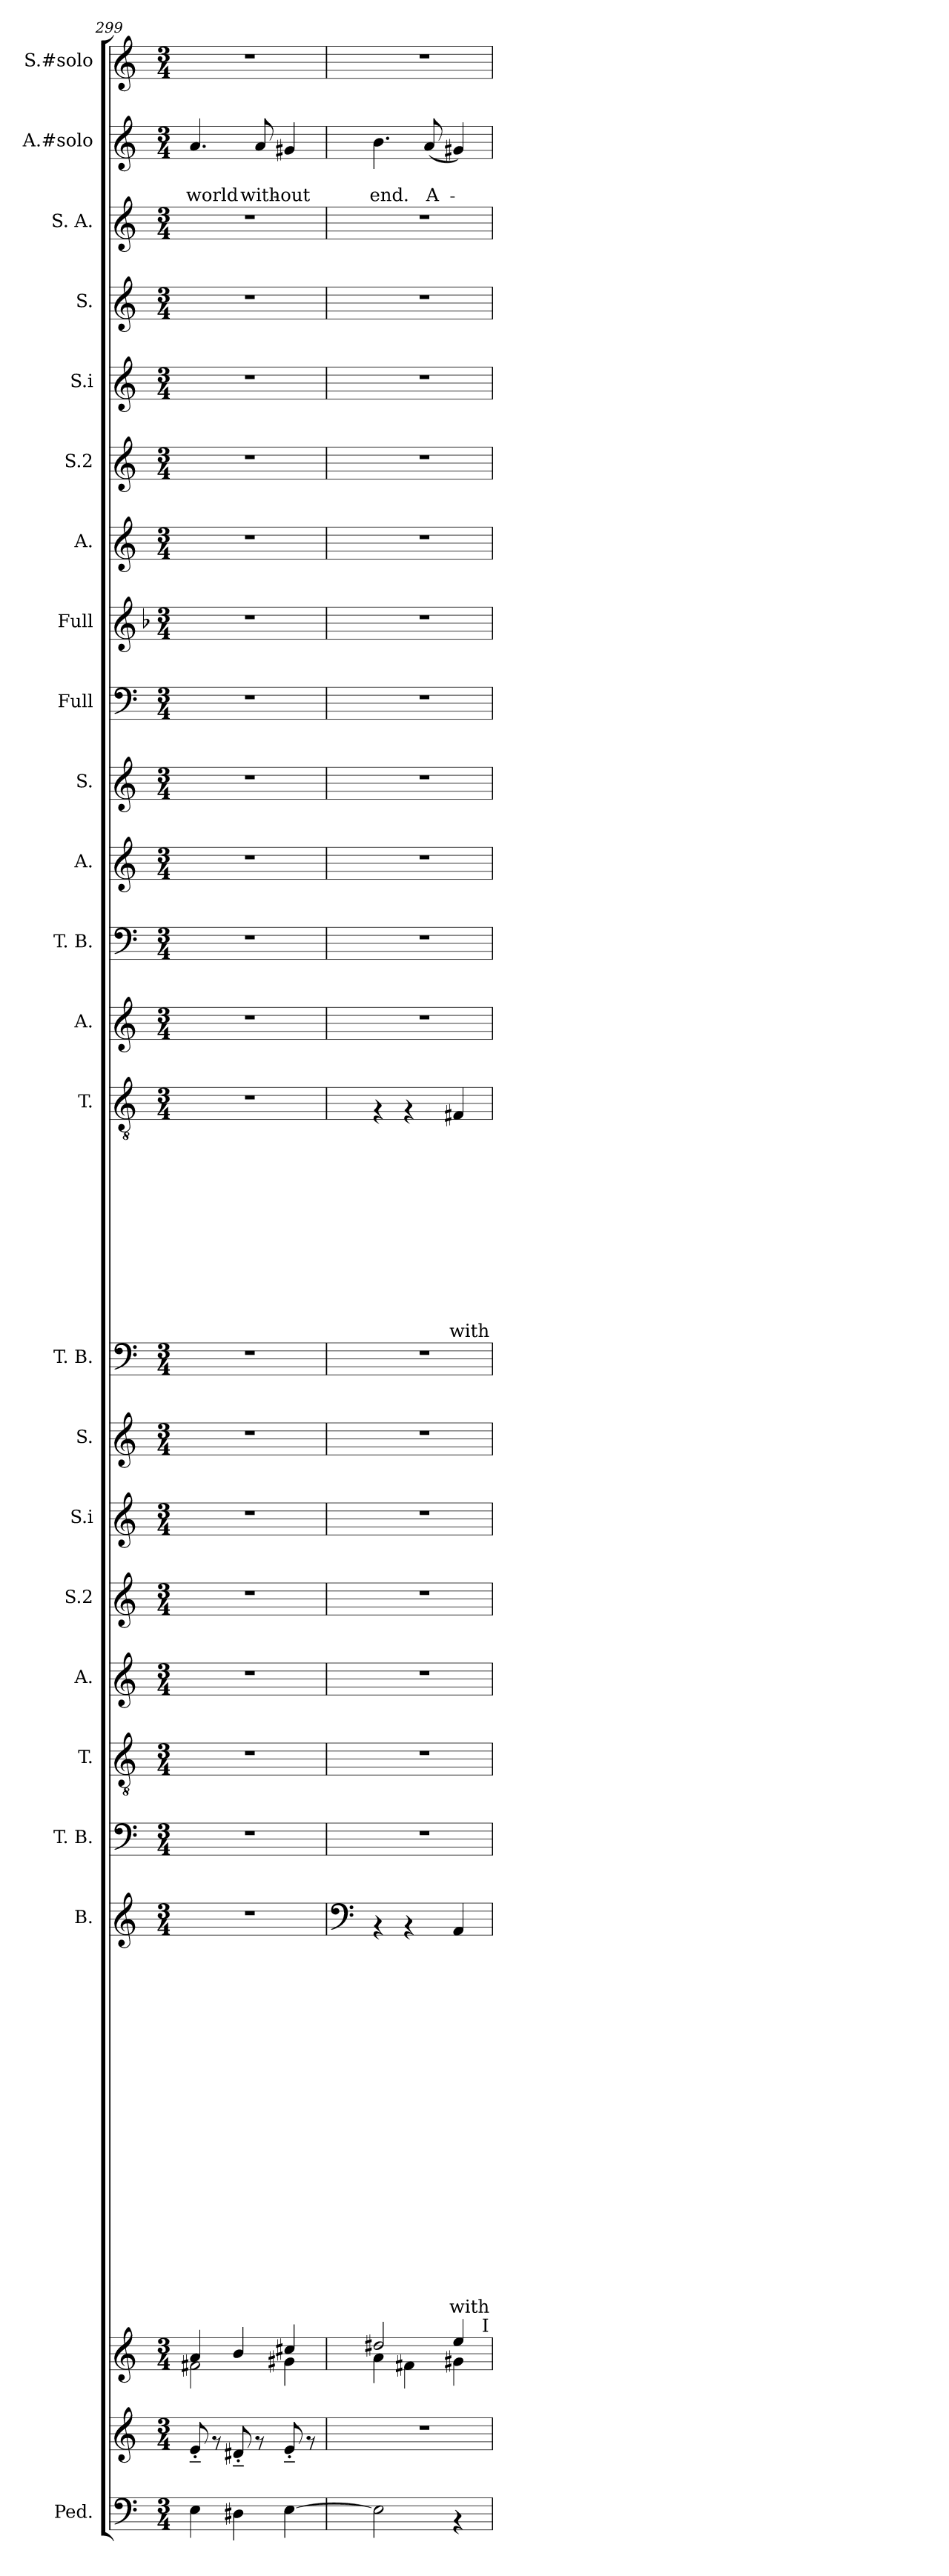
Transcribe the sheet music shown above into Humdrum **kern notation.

**kern	**kern	**kern	**kern	**text	**text	**text	**text	**text	**text	**text	**text	**text	**text	**text	**text	**text	**text	**text	**text	**text	**text	**text	**text	**text	**kern	**kern	**kern	**kern	**kern	**kern	**kern	**kern	**text	**text	**text	**text	**text	**text	**text	**text	**text	**text	**text	**text	**kern	**kern	**kern	**kern	**kern	**kern	**kern	**kern	**kern	**kern	**kern	**kern	**text	**text	**kern
*part25	*part24	*part23	*part22	*part22	*part22	*part22	*part22	*part22	*part22	*part22	*part22	*part22	*part22	*part22	*part22	*part22	*part22	*part22	*part22	*part22	*part22	*part22	*part22	*part22	*part21	*part20	*part19	*part18	*part17	*part16	*part15	*part14	*part14	*part14	*part14	*part14	*part14	*part14	*part14	*part14	*part14	*part14	*part14	*part14	*part13	*part12	*part11	*part10	*part9	*part8	*part7	*part6	*part5	*part4	*part3	*part2	*part2	*part2	*part1
*staff25	*staff24	*staff23	*staff22	*staff22	*staff22	*staff22	*staff22	*staff22	*staff22	*staff22	*staff22	*staff22	*staff22	*staff22	*staff22	*staff22	*staff22	*staff22	*staff22	*staff22	*staff22	*staff22	*staff22	*staff22	*staff21	*staff20	*staff19	*staff18	*staff17	*staff16	*staff15	*staff14	*staff14	*staff14	*staff14	*staff14	*staff14	*staff14	*staff14	*staff14	*staff14	*staff14	*staff14	*staff14	*staff13	*staff12	*staff11	*staff10	*staff9	*staff8	*staff7	*staff6	*staff5	*staff4	*staff3	*staff2	*staff2	*staff2	*staff1
*I"Ped.	*	*	*I"B.	*	*	*	*	*	*	*	*	*	*	*	*	*	*	*	*	*	*	*	*	*	*I"T. B.	*I"T.	*I"A.	*I"S.2	*I"S.i	*I"S.	*I"T. B.	*I"T.	*	*	*	*	*	*	*	*	*	*	*	*	*I"A.	*I"T. B.	*I"A.	*I"S.	*I"Full	*I"Full	*I"A.	*I"S.2	*I"S.i	*I"S.	*I"S. A.	*I"A.#solo	*	*	*I"S.#solo
*I'Ped.	*	*	*	*	*	*	*	*	*	*	*	*	*	*	*	*	*	*	*	*	*	*	*	*	*I'T. B.	*I'T.	*I'A.	*I'S.2	*I'S.i	*I'S.	*I'T. B.	*I'T.	*	*	*	*	*	*	*	*	*	*	*	*	*	*I'T. B.	*I'A.	*I'S.	*	*	*I'A.	*I'S.2	*I'S.i	*I'S.	*I'S. A.	*I'A.#solo	*	*	*I'S.#solo
*clefF4	*clefG2	*clefG2	*clefG2	*	*	*	*	*	*	*	*	*	*	*	*	*	*	*	*	*	*	*	*	*	*clefF4	*clefGv2	*clefG2	*clefG2	*clefG2	*clefG2	*clefF4	*clefGv2	*	*	*	*	*	*	*	*	*	*	*	*	*clefG2	*clefF4	*clefG2	*clefG2	*clefF4	*clefG2	*clefG2	*clefG2	*clefG2	*clefG2	*clefG2	*clefG2	*	*	*clefG2
*	*	*	*	*	*	*	*	*	*	*	*	*	*	*	*	*	*	*	*	*	*	*	*	*	*	*	*	*	*	*	*	*	*	*	*	*	*	*	*	*	*	*	*	*	*	*	*	*	*	*ITrd3c5	*	*	*	*	*	*	*	*	*
*k[]	*k[]	*k[]	*k[]	*	*	*	*	*	*	*	*	*	*	*	*	*	*	*	*	*	*	*	*	*	*k[]	*k[]	*k[]	*k[]	*k[]	*k[]	*k[]	*k[]	*	*	*	*	*	*	*	*	*	*	*	*	*k[]	*k[]	*k[]	*k[]	*k[]	*k[]	*k[]	*k[]	*k[]	*k[]	*k[]	*k[]	*	*	*k[]
*C:	*C:	*C:	*C:	*	*	*	*	*	*	*	*	*	*	*	*	*	*	*	*	*	*	*	*	*	*C:	*C:	*C:	*C:	*C:	*C:	*C:	*C:	*	*	*	*	*	*	*	*	*	*	*	*	*C:	*C:	*C:	*C:	*C:	*C:	*C:	*C:	*C:	*C:	*C:	*C:	*	*	*C:
*M3/4	*M3/4	*M3/4	*M3/4	*	*	*	*	*	*	*	*	*	*	*	*	*	*	*	*	*	*	*	*	*	*M3/4	*M3/4	*M3/4	*M3/4	*M3/4	*M3/4	*M3/4	*M3/4	*	*	*	*	*	*	*	*	*	*	*	*	*M3/4	*M3/4	*M3/4	*M3/4	*M3/4	*M3/4	*M3/4	*M3/4	*M3/4	*M3/4	*M3/4	*M3/4	*	*	*M3/4
=299	=299	=299	=299	=299	=299	=299	=299	=299	=299	=299	=299	=299	=299	=299	=299	=299	=299	=299	=299	=299	=299	=299	=299	=299	=299	=299	=299	=299	=299	=299	=299	=299	=299	=299	=299	=299	=299	=299	=299	=299	=299	=299	=299	=299	=299	=299	=299	=299	=299	=299	=299	=299	=299	=299	=299	=299	=299	=299	=299
*	*	*^	*	*	*	*	*	*	*	*	*	*	*	*	*	*	*	*	*	*	*	*	*	*	*	*	*	*	*	*	*	*	*	*	*	*	*	*	*	*	*	*	*	*	*	*	*	*	*	*	*	*	*	*	*	*	*	*	*
!	!	!	!	!	!	!	!	!	!	!	!	!	!	!	!	!	!	!	!	!	!	!	!	!	!	!	!	!	!	!	!	!	!	!	!	!	!	!	!	!	!	!	!	!	!	!	!	!	!	!	!	!	!	!	!	!	!	!	!LO:LY:b	!
4E\	8e~<'</	4a/	2f#X\	2.r	.	.	.	.	.	.	.	.	.	.	.	.	.	.	.	.	.	.	.	.	.	2.r	2.r	2.r	2.r	2.r	2.r	2.r	2.r	.	.	.	.	.	.	.	.	.	.	.	.	2.r	2.r	2.r	2.r	2.r	2.r	2.r	2.r	2.r	2.r	2.r	4.a/	.	world	2.r
.	8rf	.	.	.	.	.	.	.	.	.	.	.	.	.	.	.	.	.	.	.	.	.	.	.	.	.	.	.	.	.	.	.	.	.	.	.	.	.	.	.	.	.	.	.	.	.	.	.	.	.	.	.	.	.	.	.	.	.	.	.
4D#X\	8d#X~<'</	4b/	.	.	.	.	.	.	.	.	.	.	.	.	.	.	.	.	.	.	.	.	.	.	.	.	.	.	.	.	.	.	.	.	.	.	.	.	.	.	.	.	.	.	.	.	.	.	.	.	.	.	.	.	.	.	.	.	.	.
!	!	!	!	!	!	!	!	!	!	!	!	!	!	!	!	!	!	!	!	!	!	!	!	!	!	!	!	!	!	!	!	!	!	!	!	!	!	!	!	!	!	!	!	!	!	!	!	!	!	!	!	!	!	!	!	!	!	!	!LO:LY:b	!
.	8rf	.	.	.	.	.	.	.	.	.	.	.	.	.	.	.	.	.	.	.	.	.	.	.	.	.	.	.	.	.	.	.	.	.	.	.	.	.	.	.	.	.	.	.	.	.	.	.	.	.	.	.	.	.	.	.	8a/	.	with-	.
!	!	!	!	!	!	!	!	!	!	!	!	!	!	!	!	!	!	!	!	!	!	!	!	!	!	!	!	!	!	!	!	!	!	!	!	!	!	!	!	!	!	!	!	!	!	!	!	!	!	!	!	!	!	!	!	!	!	!	!LO:LY:b	!
[>4E\	8e~<'</	4cc#X/	4g#X\	.	.	.	.	.	.	.	.	.	.	.	.	.	.	.	.	.	.	.	.	.	.	.	.	.	.	.	.	.	.	.	.	.	.	.	.	.	.	.	.	.	.	.	.	.	.	.	.	.	.	.	.	.	4g#X/	.	-out	.
.	8rf	.	.	.	.	.	.	.	.	.	.	.	.	.	.	.	.	.	.	.	.	.	.	.	.	.	.	.	.	.	.	.	.	.	.	.	.	.	.	.	.	.	.	.	.	.	.	.	.	.	.	.	.	.	.	.	.	.	.	.
*	*	*v	*v	*	*	*	*	*	*	*	*	*	*	*	*	*	*	*	*	*	*	*	*	*	*	*	*	*	*	*	*	*	*	*	*	*	*	*	*	*	*	*	*	*	*	*	*	*	*	*	*	*	*	*	*	*	*	*	*	*
!!LO:PB:g=z
=300	=300	=300	=300	=300	=300	=300	=300	=300	=300	=300	=300	=300	=300	=300	=300	=300	=300	=300	=300	=300	=300	=300	=300	=300	=300	=300	=300	=300	=300	=300	=300	=300	=300	=300	=300	=300	=300	=300	=300	=300	=300	=300	=300	=300	=300	=300	=300	=300	=300	=300	=300	=300	=300	=300	=300	=300	=300	=300	=300
*	*	*	*clefF4	*	*	*	*	*	*	*	*	*	*	*	*	*	*	*	*	*	*	*	*	*	*	*	*	*	*	*	*	*	*	*	*	*	*	*	*	*	*	*	*	*	*	*	*	*	*	*	*	*	*	*	*	*	*	*	*
*	*	*^	*	*	*	*	*	*	*	*	*	*	*	*	*	*	*	*	*	*	*	*	*	*	*	*	*	*	*	*	*	*	*	*	*	*	*	*	*	*	*	*	*	*	*	*	*	*	*	*	*	*	*	*	*	*	*	*	*
!	!	!	!	!	!	!	!	!	!	!	!	!	!	!	!	!	!	!	!	!	!	!	!	!	!	!	!	!	!	!	!	!	!	!	!	!	!	!	!	!	!	!	!	!	!	!	!	!	!	!	!	!	!	!	!	!	!	!	!LO:LY:b	!
*	*	*	*^	*	*	*	*	*	*	*	*	*	*	*	*	*	*	*	*	*	*	*	*	*	*	*	*	*	*	*	*	*	*	*	*	*	*	*	*	*	*	*	*	*	*	*	*	*	*	*	*	*	*	*	*	*	*	*	*	*
2E\]	2.r	2dd#X/	4a\	2ryy	4rAA	.	.	.	.	.	.	.	.	.	.	.	.	.	.	.	.	.	.	.	.	.	2.r	2.r	2.r	2.r	2.r	2.r	2.r	4rF	.	.	.	.	.	.	.	.	.	.	.	.	2.r	2.r	2.r	2.r	2.r	2.r	2.r	2.r	2.r	2.r	2.r	4.b\	.	end.	2.r
.	.	.	4f#X\	.	4rAA	.	.	.	.	.	.	.	.	.	.	.	.	.	.	.	.	.	.	.	.	.	.	.	.	.	.	.	.	4rF	.	.	.	.	.	.	.	.	.	.	.	.	.	.	.	.	.	.	.	.	.	.	.	.	.	.	.
!	!	!	!	!	!	!	!	!	!	!	!	!	!	!	!	!	!	!	!	!	!	!	!	!	!	!	!	!	!	!	!	!	!	!	!	!	!	!	!	!	!	!	!	!	!	!	!	!	!	!	!	!	!	!	!	!	!	!	!	!LO:LY:b	!
.	.	.	.	.	.	.	.	.	.	.	.	.	.	.	.	.	.	.	.	.	.	.	.	.	.	.	.	.	.	.	.	.	.	.	.	.	.	.	.	.	.	.	.	.	.	.	.	.	.	.	.	.	.	.	.	.	.	(<8a/	.	A-	.
!	!	!	!	!	!	!	!	!	!	!	!	!	!	!	!	!	!	!	!	!	!	!	!	!	!	!LO:LY:b	!	!	!	!	!	!	!	!	!	!	!	!	!	!	!	!	!	!	!	!LO:LY:b	!	!	!	!	!	!	!	!	!	!	!	!	!	!	!
4rAA	.	4ee/	4g#X\	8..ryy	4AA/	.	.	.	.	.	.	.	.	.	.	.	.	.	.	.	.	.	.	.	.	with-	.	.	.	.	.	.	.	4F#X/	.	.	.	.	.	.	.	.	.	.	.	with-	.	.	.	.	.	.	.	.	.	.	.	4g#X/)	.	.	.
!	!	!	!	!LO:TX:a:t=I	!	!	!	!	!	!	!	!	!	!	!	!	!	!	!	!	!	!	!	!	!	!	!	!	!	!	!	!	!	!	!	!	!	!	!	!	!	!	!	!	!	!	!	!	!	!	!	!	!	!	!	!	!	!	!	!	!
.	.	.	.	32ryy	.	.	.	.	.	.	.	.	.	.	.	.	.	.	.	.	.	.	.	.	.	.	.	.	.	.	.	.	.	.	.	.	.	.	.	.	.	.	.	.	.	.	.	.	.	.	.	.	.	.	.	.	.	.	.	.	.
*	*	*v	*v	*v	*	*	*	*	*	*	*	*	*	*	*	*	*	*	*	*	*	*	*	*	*	*	*	*	*	*	*	*	*	*	*	*	*	*	*	*	*	*	*	*	*	*	*	*	*	*	*	*	*	*	*	*	*	*	*	*	*
=	=	=	=	=	=	=	=	=	=	=	=	=	=	=	=	=	=	=	=	=	=	=	=	=	=	=	=	=	=	=	=	=	=	=	=	=	=	=	=	=	=	=	=	=	=	=	=	=	=	=	=	=	=	=	=	=	=	=	=
*-	*-	*-	*-	*-	*-	*-	*-	*-	*-	*-	*-	*-	*-	*-	*-	*-	*-	*-	*-	*-	*-	*-	*-	*-	*-	*-	*-	*-	*-	*-	*-	*-	*-	*-	*-	*-	*-	*-	*-	*-	*-	*-	*-	*-	*-	*-	*-	*-	*-	*-	*-	*-	*-	*-	*-	*-	*-	*-	*-
